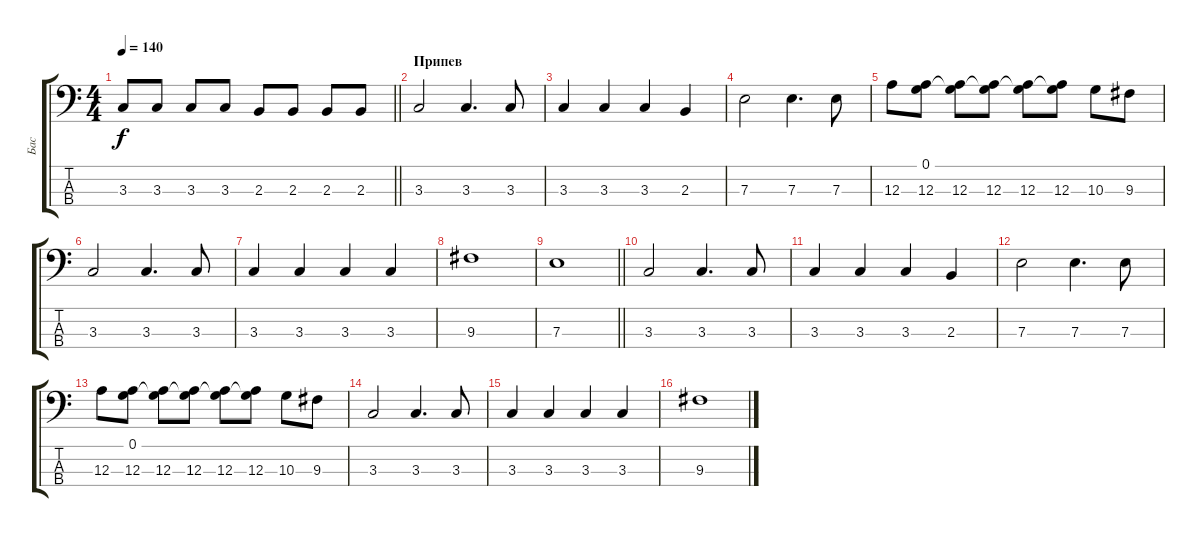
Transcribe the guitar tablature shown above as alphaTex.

\track ("Бас" "Бас") {instrument slapbass1}
\staff {score tabs}
\tuning (G2 D2 A1 D1) {hide}
\ts (4 4)
\tempo 140
\clef f4
\barLineRight lightlight
\ks c
3.3.8{dy f} 3.3.8 3.3.8 3.3.8 2.3.8 2.3.8 2.3.8 2.3.8 |
\section ("" "Припев")
3.3.2 3.3.4{d} 3.3.8 |
3.3.4 3.3.4 3.3.4 2.3.4 |
7.3.2 7.3.4{d} 7.3.8 |
12.3.8 (0.1 12.3).8 (0.1{t} 12.3).8 (0.1{t} 12.3).8 (0.1{t} 12.3).8 (0.1{t} 12.3).8 10.3.8 9.3.8 |
3.3.2 3.3.4{d} 3.3.8 |
3.3.4 3.3.4 3.3.4 3.3.4 |
9.3.1 |
\barLineRight lightlight
7.3.1 |
3.3.2 3.3.4{d} 3.3.8 |
3.3.4 3.3.4 3.3.4 2.3.4 |
7.3.2 7.3.4{d} 7.3.8 |
12.3.8 (0.1 12.3).8 (0.1{t} 12.3).8 (0.1{t} 12.3).8 (0.1{t} 12.3).8 (0.1{t} 12.3).8 10.3.8 9.3.8 |
3.3.2 3.3.4{d} 3.3.8 |
3.3.4 3.3.4 3.3.4 3.3.4 |
9.3.1
